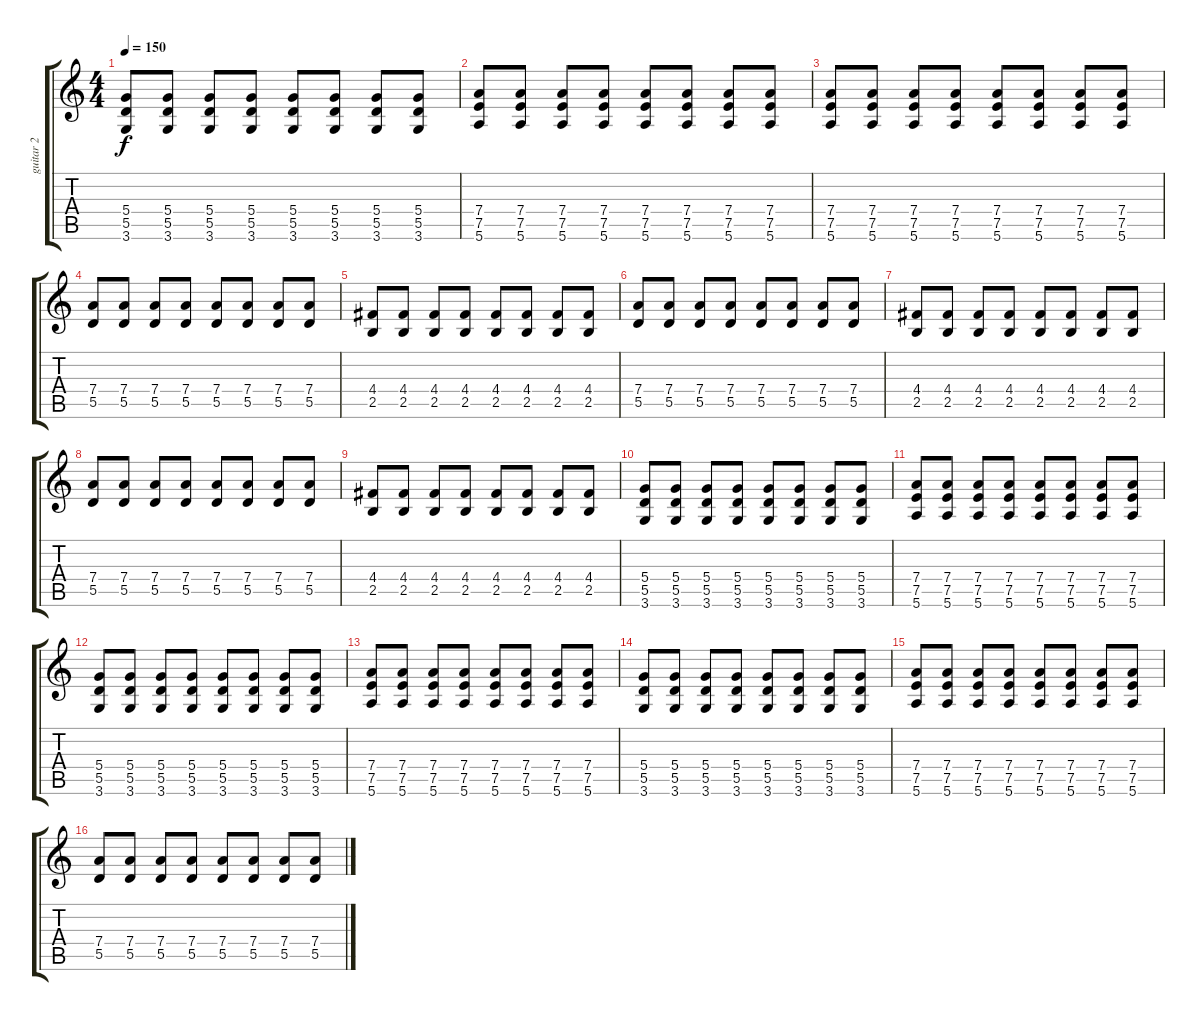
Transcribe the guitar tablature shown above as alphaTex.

\track ("guitar 2" "guitar 2") {instrument electricguitarclean}
\staff {score tabs}
\tuning (E4 B3 G3 D3 A2 E2) {hide}
\ts (4 4)
\tempo 150
\clef g2
\ks c
(5.4 5.5 3.6).8{dy f} (5.4 5.5 3.6).8 (5.4 5.5 3.6).8 (5.4 5.5 3.6).8 (5.4 5.5 3.6).8 (5.4 5.5 3.6).8 (5.4 5.5 3.6).8 (5.4 5.5 3.6).8 |
(7.4 7.5 5.6).8 (7.4 7.5 5.6).8 (7.4 7.5 5.6).8 (7.4 7.5 5.6).8 (7.4 7.5 5.6).8 (7.4 7.5 5.6).8 (7.4 7.5 5.6).8 (7.4 7.5 5.6).8 |
(7.4 7.5 5.6).8 (7.4 7.5 5.6).8 (7.4 7.5 5.6).8 (7.4 7.5 5.6).8 (7.4 7.5 5.6).8 (7.4 7.5 5.6).8 (7.4 7.5 5.6).8 (7.4 7.5 5.6).8 |
(7.4 5.5).8 (7.4 5.5).8 (7.4 5.5).8 (7.4 5.5).8 (7.4 5.5).8 (7.4 5.5).8 (7.4 5.5).8 (7.4 5.5).8 |
(4.4 2.5).8 (4.4 2.5).8 (4.4 2.5).8 (4.4 2.5).8 (4.4 2.5).8 (4.4 2.5).8 (4.4 2.5).8 (4.4 2.5).8 |
(7.4 5.5).8 (7.4 5.5).8 (7.4 5.5).8 (7.4 5.5).8 (7.4 5.5).8 (7.4 5.5).8 (7.4 5.5).8 (7.4 5.5).8 |
(4.4 2.5).8 (4.4 2.5).8 (4.4 2.5).8 (4.4 2.5).8 (4.4 2.5).8 (4.4 2.5).8 (4.4 2.5).8 (4.4 2.5).8 |
(7.4 5.5).8 (7.4 5.5).8 (7.4 5.5).8 (7.4 5.5).8 (7.4 5.5).8 (7.4 5.5).8 (7.4 5.5).8 (7.4 5.5).8 |
(4.4 2.5).8 (4.4 2.5).8 (4.4 2.5).8 (4.4 2.5).8 (4.4 2.5).8 (4.4 2.5).8 (4.4 2.5).8 (4.4 2.5).8 |
(5.4 5.5 3.6).8 (5.4 5.5 3.6).8 (5.4 5.5 3.6).8 (5.4 5.5 3.6).8 (5.4 5.5 3.6).8 (5.4 5.5 3.6).8 (5.4 5.5 3.6).8 (5.4 5.5 3.6).8 |
(7.4 7.5 5.6).8 (7.4 7.5 5.6).8 (7.4 7.5 5.6).8 (7.4 7.5 5.6).8 (7.4 7.5 5.6).8 (7.4 7.5 5.6).8 (7.4 7.5 5.6).8 (7.4 7.5 5.6).8 |
(5.4 5.5 3.6).8 (5.4 5.5 3.6).8 (5.4 5.5 3.6).8 (5.4 5.5 3.6).8 (5.4 5.5 3.6).8 (5.4 5.5 3.6).8 (5.4 5.5 3.6).8 (5.4 5.5 3.6).8 |
(7.4 7.5 5.6).8 (7.4 7.5 5.6).8 (7.4 7.5 5.6).8 (7.4 7.5 5.6).8 (7.4 7.5 5.6).8 (7.4 7.5 5.6).8 (7.4 7.5 5.6).8 (7.4 7.5 5.6).8 |
(5.4 5.5 3.6).8 (5.4 5.5 3.6).8 (5.4 5.5 3.6).8 (5.4 5.5 3.6).8 (5.4 5.5 3.6).8 (5.4 5.5 3.6).8 (5.4 5.5 3.6).8 (5.4 5.5 3.6).8 |
(7.4 7.5 5.6).8 (7.4 7.5 5.6).8 (7.4 7.5 5.6).8 (7.4 7.5 5.6).8 (7.4 7.5 5.6).8 (7.4 7.5 5.6).8 (7.4 7.5 5.6).8 (7.4 7.5 5.6).8 |
(7.4 5.5).8 (7.4 5.5).8 (7.4 5.5).8 (7.4 5.5).8 (7.4 5.5).8 (7.4 5.5).8 (7.4 5.5).8 (7.4 5.5).8
